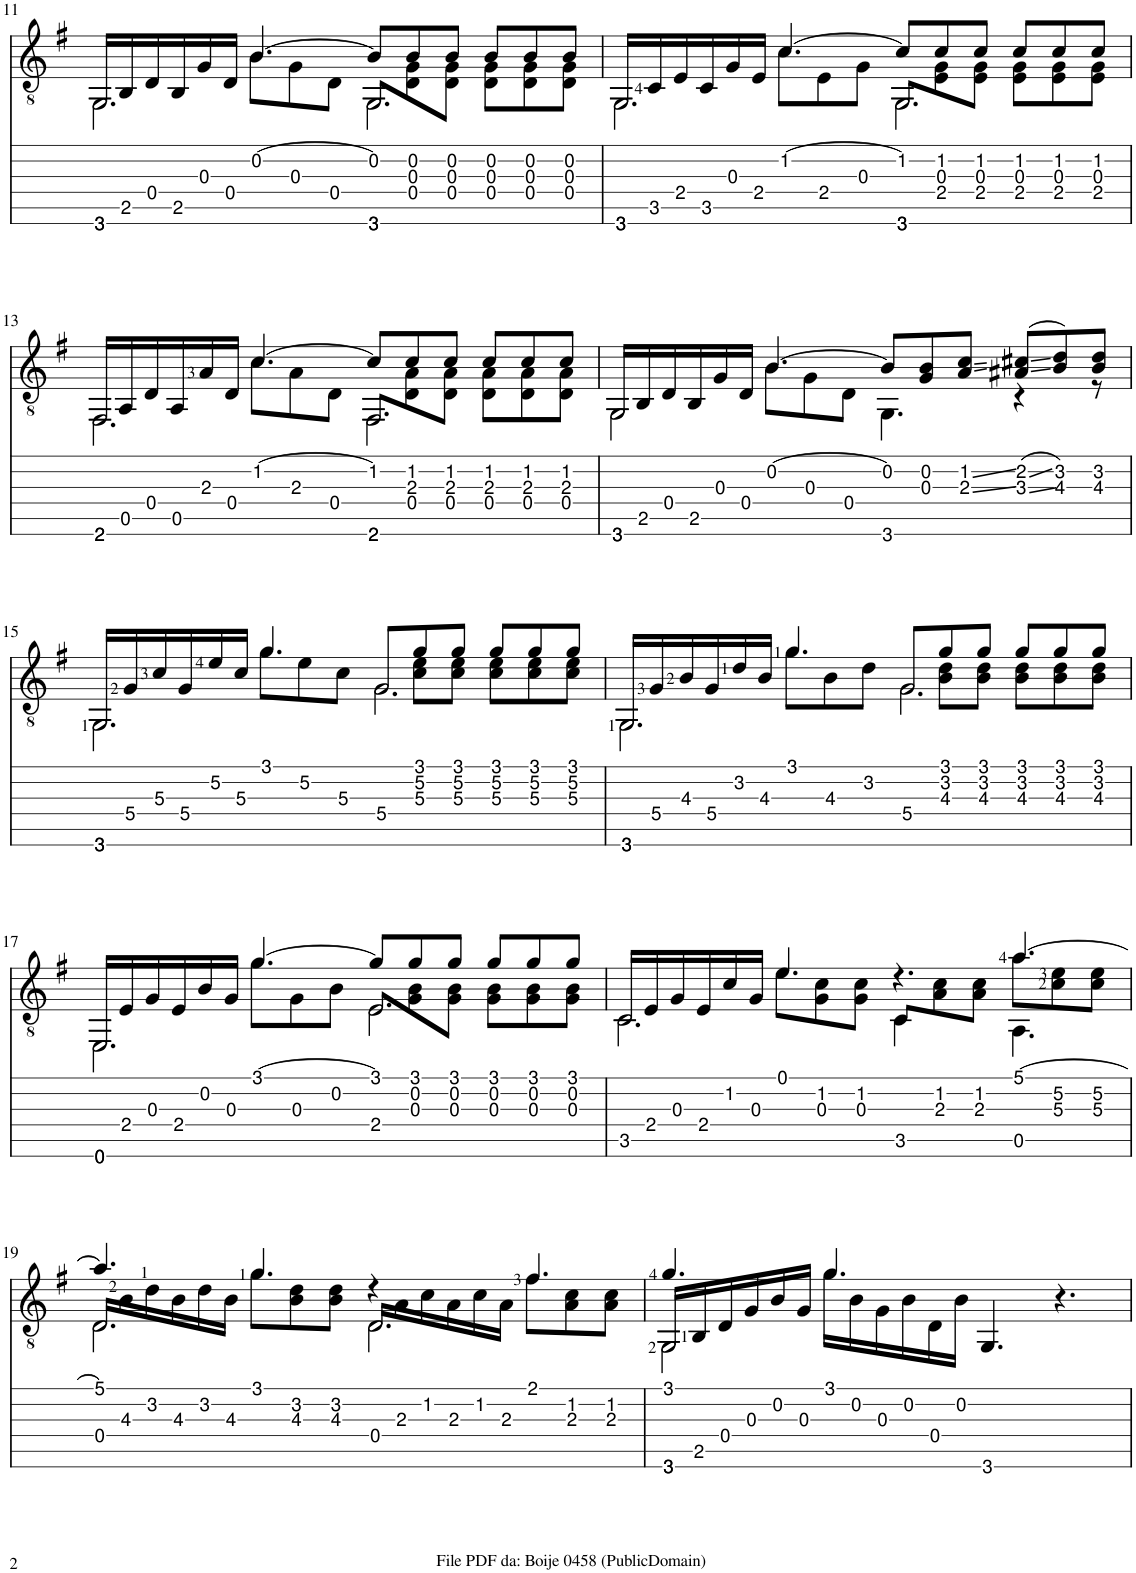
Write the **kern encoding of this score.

**kern	**kern
*part1	*part1
*staff2	*staff1
*I"Guitar	*
*I'Guit.	*
!!LO:PB:g=z
*	*clefGv2
*k[f#]	*k[f#]
*M12/8	*M12/8
=11	=11
*^	*
*	*^	*
!	!	!	!LO:N:head=open
*	*	*	*^
*	*	*	*	*^
16GGLL	4.ryy	2.GG	16GG/LL	4.ryy	2.GG\
16BB	.	.	16BB/	.	.
16D	.	.	16D/	.	.
16BB	.	.	16BB/	.	.
16G	.	.	16G/	.	.
16DJJ	.	.	16D/JJ	.	.
[4.B	8BL	.	[4.B/	8B\L	.
.	8G	.	.	8G\	.
.	8DJ	.	.	8D\J	.
!	!	!	!	!LO:N:head=open	!
8BL]	8GGL	2.GG	8B/L]	8GG/L	2.GG\
8B	8D\ 8G\	.	8B/	8D\ 8G\	.
8BJ	8D\ 8G\J	.	8B/J	8D\ 8G\J	.
8BL	8D\ 8G\L	.	8B/L	8D\ 8G\L	.
8B	8D\ 8G\	.	8B/	8D\ 8G\	.
8BJ	8D\ 8G\J	.	8B/J	8D\ 8G\J	.
=12	=12	=12	=12	=12	=12
!	!	!	!LO:N:head=open	!	!
16GGLL	4.ryy	2.GG	16GG/LL	4.ryy	2.GG\
16C	.	.	16C/	.	.
16E	.	.	16E/	.	.
16C	.	.	16C/	.	.
16G	.	.	16G/	.	.
16EJJ	.	.	16E/JJ	.	.
[4.c	8cL	.	[4.c/	8c\L	.
.	8E	.	.	8E\	.
.	8GJ	.	.	8G\J	.
!	!	!	!	!LO:N:head=open	!
8cL]	8GGL	2.GG	8c/L]	8GG/L	2.GG\
8c	8E\ 8G\	.	8c/	8E\ 8G\	.
8cJ	8E\ 8G\J	.	8c/J	8E\ 8G\J	.
8cL	8E\ 8G\L	.	8c/L	8E\ 8G\L	.
8c	8E\ 8G\	.	8c/	8E\ 8G\	.
8cJ	8E\ 8G\J	.	8c/J	8E\ 8G\J	.
!!LO:LB:g=z	!!	!!
=13	=13	=13	=13	=13	=13
!	!	!	!LO:N:head=open	!	!
16FF#LL	4.ryy	2.FF#	16FF#/LL	4.ryy	2.FF#\
16AA	.	.	16AA/	.	.
16D	.	.	16D/	.	.
16AA	.	.	16AA/	.	.
16A	.	.	16A/	.	.
16DJJ	.	.	16D/JJ	.	.
[4.c	8cL	.	[4.c/	8c\L	.
.	8A	.	.	8A\	.
.	8DJ	.	.	8D\J	.
!	!	!	!	!LO:N:head=open	!
8cL]	8FF#L	2.FF#	8c/L]	8FF#/L	2.FF#\
8c	8D\ 8A\	.	8c/	8D\ 8A\	.
8cJ	8D\ 8A\J	.	8c/J	8D\ 8A\J	.
8cL	8D\ 8A\L	.	8c/L	8D\ 8A\L	.
8c	8D\ 8A\	.	8c/	8D\ 8A\	.
8cJ	8D\ 8A\J	.	8c/J	8D\ 8A\J	.
=14	=14	=14	=14	=14	=14
!	!	!	!LO:N:head=open	!	!
16GGLL	4.ryy	2GG	16GG/LL	4.ryy	2GG\
16BB	.	.	16BB/	.	.
16D	.	.	16D/	.	.
16BB	.	.	16BB/	.	.
16G	.	.	16G/	.	.
16DJJ	.	.	16D/JJ	.	.
[4.B	8BL	.	[4.B/	8B\L	.
.	8G	1ryy	.	8G\	1ryy
.	8DJ	.	.	8D\J	.
8BL]	4.GG	.	8B/L]	4.GG\	.
8G\ 8B\	.	.	8G/ 8B/	.	.
8A\ 8c\J	.	.	8A/ 8c/J	.	.
8A#\ 8c#\L	4r	.	(8A#X/ 8c#X/L	4r	.
8B\ 8d\	.	.	8B/ 8d/)	.	.
8B\ 8d\J	8r	.	8B/ 8d/J	8r	.
!!LO:LB:g=z	!!	!!
=15	=15	=15	=15	=15	=15
!	!	!	!LO:N:head=open	!	!
16GGLL	4.ryy	2.GG	16GG/LL	4.ryy	2.GG\
16G	.	.	16G/	.	.
16c	.	.	16c/	.	.
16G	.	.	16G/	.	.
16e	.	.	16e/	.	.
16cJJ	.	.	16c/JJ	.	.
4.g	8gL	.	4.g/	8g\L	.
.	8e	.	.	8e\	.
.	8cJ	.	.	8c\J	.
!	!	!	!LO:N:head=open	!	!
8GL	8ryy	2.G	8G/L	8ryy	2.G\
8g	8c\ 8e\L	.	8g/	8c\ 8e\L	.
8gJ	8c\ 8e\J	.	8g/J	8c\ 8e\J	.
8gL	8c\ 8e\L	.	8g/L	8c\ 8e\L	.
8g	8c\ 8e\	.	8g/	8c\ 8e\	.
8gJ	8c\ 8e\J	.	8g/J	8c\ 8e\J	.
=16	=16	=16	=16	=16	=16
!	!	!	!LO:N:head=open	!	!
16GGLL	4.ryy	2.GG	16GG/LL	4.ryy	2.GG\
16G	.	.	16G/	.	.
16B	.	.	16B/	.	.
16G	.	.	16G/	.	.
16d	.	.	16d/	.	.
16BJJ	.	.	16B/JJ	.	.
4.g	8gL	.	4.g/	8g\L	.
.	8B	.	.	8B\	.
.	8dJ	.	.	8d\J	.
!	!	!	!LO:N:head=open	!	!
8GL	8ryy	2.G	8G/L	8ryy	2.G\
8g	8B\ 8d\L	.	8g/	8B\ 8d\L	.
8gJ	8B\ 8d\J	.	8g/J	8B\ 8d\J	.
8gL	8B\ 8d\L	.	8g/L	8B\ 8d\L	.
8g	8B\ 8d\	.	8g/	8B\ 8d\	.
8gJ	8B\ 8d\J	.	8g/J	8B\ 8d\J	.
!!LO:LB:g=z	!!	!!
=17	=17	=17	=17	=17	=17
!	!	!	!LO:N:head=open	!	!
16EELL	4.ryy	2.EE	16EE/LL	4.ryy	2.EE\
16E	.	.	16E/	.	.
16G	.	.	16G/	.	.
16E	.	.	16E/	.	.
16B	.	.	16B/	.	.
16GJJ	.	.	16G/JJ	.	.
[4.g	8gL	.	[4.g/	8g\L	.
.	8G	.	.	8G\	.
.	8BJ	.	.	8B\J	.
!	!	!	!	!LO:N:head=open	!
8gL]	8EL	2.E	8g/L]	8E/L	2.E\
8g	8G\ 8B\	.	8g/	8G\ 8B\	.
8gJ	8G\ 8B\J	.	8g/J	8G\ 8B\J	.
8gL	8G\ 8B\L	.	8g/L	8G\ 8B\L	.
8g	8G\ 8B\	.	8g/	8G\ 8B\	.
8gJ	8G\ 8B\J	.	8g/J	8G\ 8B\J	.
=18	=18	=18	=18	=18	=18
!	!	!	!LO:N:head=open	!	!
16CLL	4.ryy	2.C	16C/LL	4.ryy	2.C\
16E	.	.	16E/	.	.
16G	.	.	16G/	.	.
16E	.	.	16E/	.	.
16c	.	.	16c/	.	.
16GJJ	.	.	16G/JJ	.	.
4.e	8eL	.	4.e/	8e\L	.
.	8G\ 8c\	.	.	8G\ 8c\	.
.	8G\ 8c\J	.	.	8G\ 8c\J	.
4.r	8CL	4.C	4.r	8C/L	4.C\
.	8A\ 8c\	.	.	8A\ 8c\	.
.	8A\ 8c\J	.	.	8A\ 8c\J	.
[4.a	8aL	4.AA	[4.a/	8a\L	4.AA\
.	8c\ 8e\	.	.	8c\ 8e\	.
.	8c\ 8e\J	.	.	8c\ 8e\J	.
!!LO:LB:g=z	!!	!!
=19	=19	=19	=19	=19	=19
!	!	!	!	!LO:N:head=open	!
4.a]	16DLL	2.D	4.a/]	16D/LL	2.D\
.	16B	.	.	16B\	.
.	16d	.	.	16d\	.
.	16B	.	.	16B\	.
.	16d	.	.	16d\	.
.	16BJJ	.	.	16B\JJ	.
4.g	8gL	.	4.g/	8g\L	.
.	8B\ 8d\	.	.	8B\ 8d\	.
.	8B\ 8d\J	.	.	8B\ 8d\J	.
!	!	!	!	!LO:N:head=open	!
4r	16DLL	2.D	4r	16D/LL	2.D\
.	16A	.	.	16A\	.
.	16c	.	.	16c\	.
.	16A	.	.	16A\	.
8r	16c	.	8ryy	16c\	.
.	16AJJ	.	.	16A\JJ	.
4.f#	8f#L	.	4.f#/	8f#\L	.
.	8A\ 8c\	.	.	8A\ 8c\	.
.	8A\ 8c\J	.	.	8A\ 8c\J	.
=20	=20	=20	=20	=20	=20
!	!	!	!	!LO:N:head=open	!
4.g	16GGLL	2GG	4.g/	16GG/LL	2GG\
.	16BB	.	.	16BB/	.
.	16D	.	.	16D/	.
.	16G	.	.	16G/	.
.	16B	.	.	16B/	.
.	16GJJ	.	.	16G/JJ	.
4.g	16gLL	.	4.g/	16g\LL	.
.	16B	.	.	16B\	.
.	16G	1ryy	.	16G\	1ryy
.	16B	.	.	16B\	.
.	16D	.	.	16D\	.
.	16BJJ	.	.	16B\JJ	.
4.GG	2.ryy	.	4.GG/	2.ryy	.
4.r	.	.	4.r	.	.
*v	*v	*v	*	*	*
*	*v	*v	*v
=	=
*-	*-
